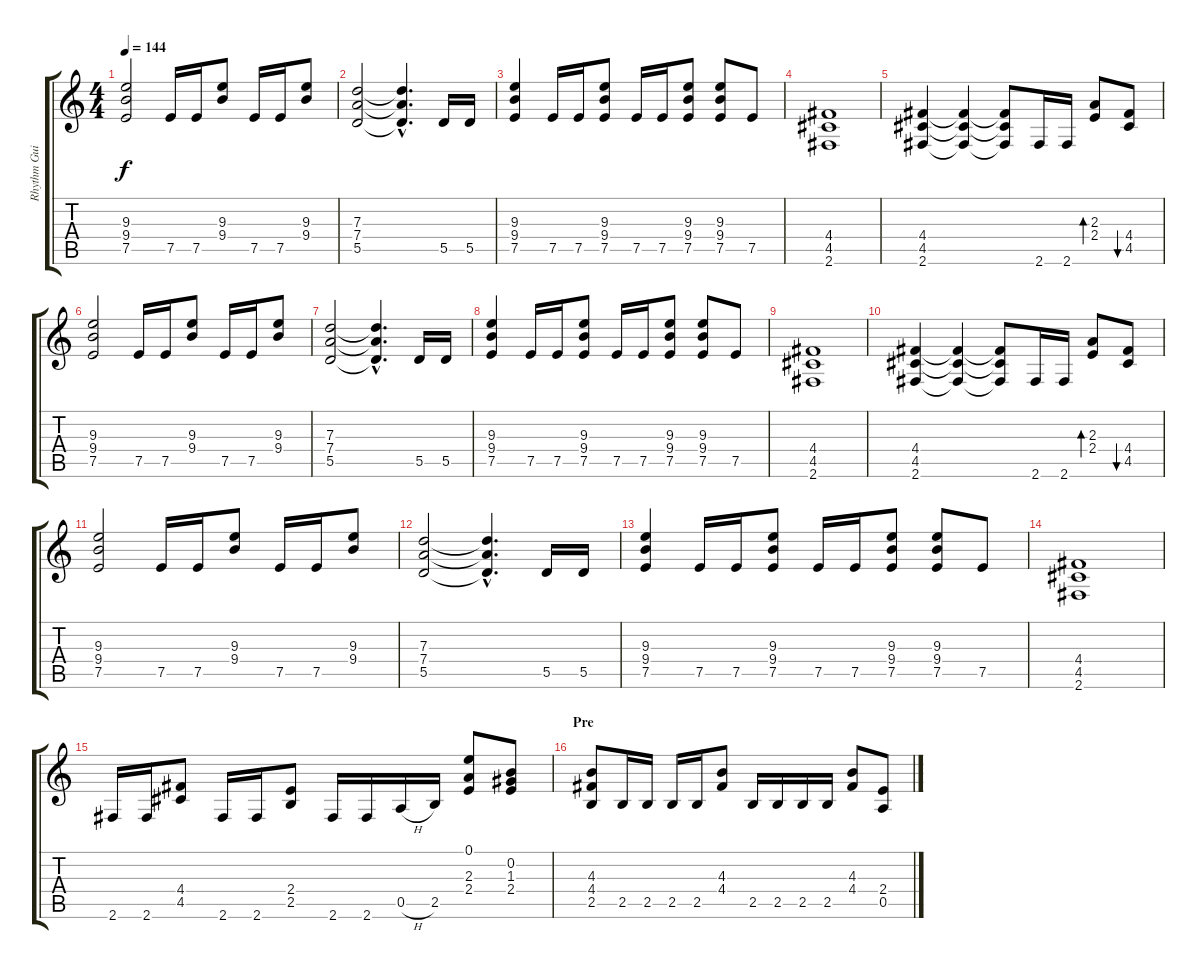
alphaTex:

\track ("Rhythm Guitar" "Rhythm Gui") {instrument distortionguitar}
\staff {score tabs}
\tuning (E4 B3 G3 D3 A2 E2) {hide}
\ts (4 4)
\tempo 144
\clef g2
\ks c
(9.3 9.4 7.5).2{dy f} 7.5.16 7.5.16 (9.3 9.4).8 7.5.16 7.5.16 (9.3 9.4).8 |
(7.3 7.4 5.5).2 (7.3{hac t} 7.4{hac t} 5.5{hac t}).4{d} 5.5.16 5.5.16 |
(9.3 9.4 7.5).4 7.5.16 7.5.16 (9.3 9.4 7.5).8 7.5.16 7.5.16 (9.3 9.4 7.5).8 (9.3 9.4 7.5).8 7.5.8 |
(4.4 4.5 2.6).1 |
(4.4 4.5 2.6).4 (4.4{t} 4.5{t} 2.6{t}).4 (4.4{t} 4.5{t} 2.6{t}).8 2.6.16 2.6.16 (2.3 2.4).8{bd 60} (4.4 4.5).8{bu 60} |
(9.3 9.4 7.5).2 7.5.16 7.5.16 (9.3 9.4).8 7.5.16 7.5.16 (9.3 9.4).8 |
(7.3 7.4 5.5).2 (7.3{hac t} 7.4{hac t} 5.5{hac t}).4{d} 5.5.16 5.5.16 |
(9.3 9.4 7.5).4 7.5.16 7.5.16 (9.3 9.4 7.5).8 7.5.16 7.5.16 (9.3 9.4 7.5).8 (9.3 9.4 7.5).8 7.5.8 |
(4.4 4.5 2.6).1 |
(4.4 4.5 2.6).4 (4.4{t} 4.5{t} 2.6{t}).4 (4.4{t} 4.5{t} 2.6{t}).8 2.6.16 2.6.16 (2.3 2.4).8{bd 60} (4.4 4.5).8{bu 60} |
(9.3 9.4 7.5).2 7.5.16 7.5.16 (9.3 9.4).8 7.5.16 7.5.16 (9.3 9.4).8 |
(7.3 7.4 5.5).2 (7.3{hac t} 7.4{hac t} 5.5{hac t}).4{d} 5.5.16 5.5.16 |
(9.3 9.4 7.5).4 7.5.16 7.5.16 (9.3 9.4 7.5).8 7.5.16 7.5.16 (9.3 9.4 7.5).8 (9.3 9.4 7.5).8 7.5.8 |
(4.4 4.5 2.6).1 |
2.6.16 2.6.16 (4.4 4.5).8 2.6.16 2.6.16 (2.4 2.5).8 2.6.16 2.6.16 0.5{h}.16 2.5.16 (0.1 2.3 2.4).8 (0.2 1.3 2.4).8 |
\section ("" "Pre")
(4.3 4.4 2.5).8 2.5.16 2.5.16 2.5.16 2.5.16 (4.3 4.4).8 2.5.16 2.5.16 2.5.16 2.5.16 (4.3 4.4).8 (2.4 0.5).8
